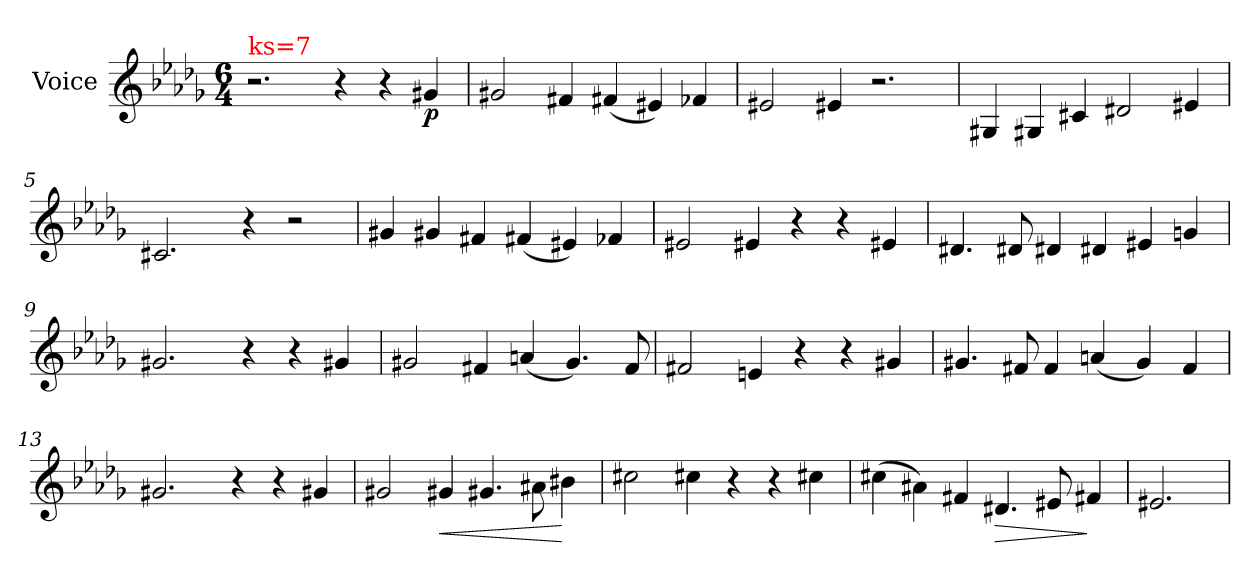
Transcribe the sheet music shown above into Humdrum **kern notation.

**kern	**dynam
*part1	*part1
*staff1	*staff1
*I"Voice	*
*I'V	*
*clefG2	*
*k[b-e-a-d-g-]	*
*M6/4	*
=1	=1
!LO:TX:a:color=#FF0000:t=ks=7	!
2.r	.
4r	.
4r	.
!	!LO:DY:b
4g#Xi/	p
=2	=2
2g#Xi/	.
4f#Xi/	.
(<4f#Xi/	.
4e#Xi/)	.
4f-Xi/	.
=3	=3
2e#Xi/	.
4e#Xi/	.
2.r	.
=4	=4
4G#Xi/	.
4G#Xi/	.
4c#Xi/	.
2d#Xi/	.
4e#Xi/	.
=5	=5
2.c#Xi/	.
4r	.
2r	.
=6	=6
4g#Xi/	.
4g#Xi/	.
4f#Xi/	.
(<4f#Xi/	.
4e#Xi/)	.
4f-Xi/	.
!!LO:LB:g=z
=7	=7
2e#Xi/	.
4e#Xi/	.
4r	.
4r	.
4e#Xi/	.
=8	=8
4.d#Xi/	.
8d#Xi/	.
4d#Xi/	.
4d#Xi/	.
4e#Xi/	.
4gn/	.
=9	=9
2.g#Xi/	.
4r	.
4r	.
4g#X/	.
=10	=10
2g#X/	.
4f#X/	.
(<4an/	.
4.g#/)	.
8f#/	.
=11	=11
2f#X/	.
4en/	.
4r	.
4r	.
4g#X/	.
!!LO:LB:g=z
=12	=12
4.g#X/	.
8f#X/	.
4f#/	.
(<4an/	.
4g#/)	.
4f#/	.
=13	=13
2.g#X/	.
4r	.
4r	.
4g#Xi/	.
=14	=14
2g#Xi/	.
!	!LO:HP:b
4g#Xi/	<
4.g#Xi/	.
8a#Xi\	.
4b#Xi\	[
=15	=15
2cc#Xi\	.
4cc#Xi\	.
4r	.
4r	.
4cc#Xi\	.
=16	=16
(>4cc#Xi\	.
4a#Xi\)	.
4f#Xi/	.
!	!LO:HP:b
4.d#Xi/	>
8e#Xi/	.
4f#Xi/	]
!!LO:LB:g=z
=17	=17
2.e#Xi/	.
=	=
*-	*-
